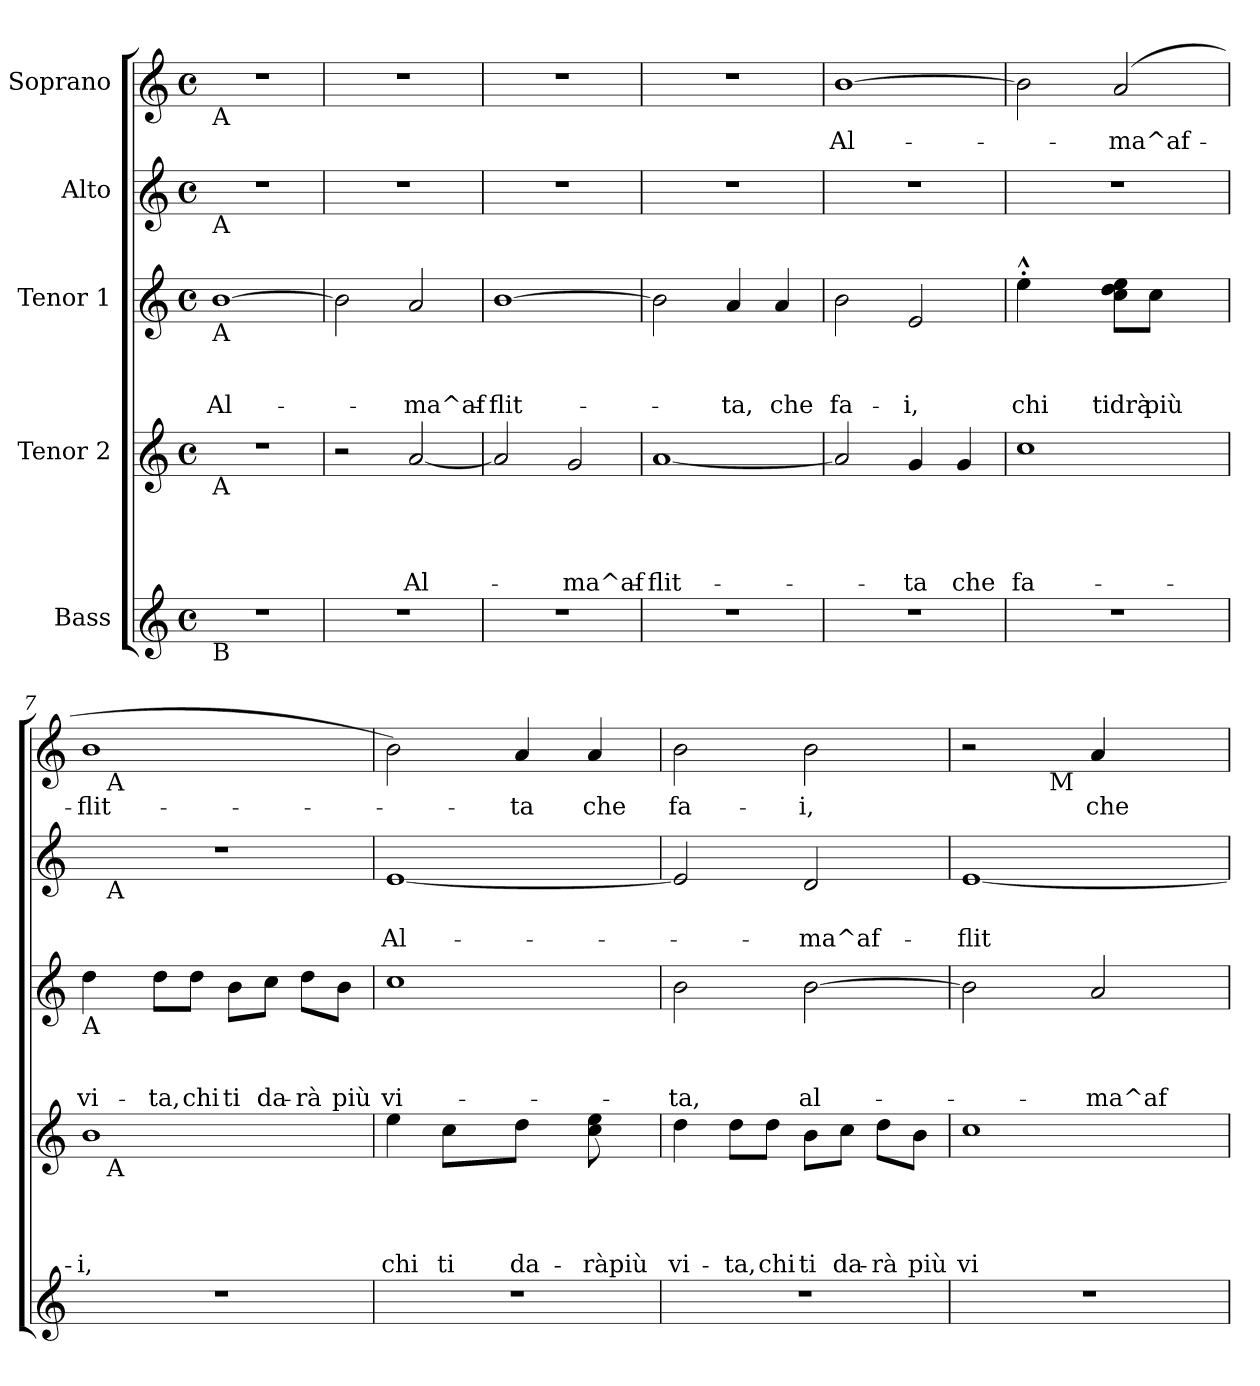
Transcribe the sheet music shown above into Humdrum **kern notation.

**kern	**kern	**text	**text	**text	**text	**kern	**text	**text	**text	**kern	**text	**text	**kern	**text
*part5	*part4	*part4	*part4	*part4	*part4	*part3	*part3	*part3	*part3	*part2	*part2	*part2	*part1	*part1
*staff5	*staff4	*staff4	*staff4	*staff4	*staff4	*staff3	*staff3	*staff3	*staff3	*staff2	*staff2	*staff2	*staff1	*staff1
*I"Bass	*I"Tenor 2	*	*	*	*	*I"Tenor 1	*	*	*	*I"Alto	*	*	*I"Soprano	*
*clefG2	*clefG2	*	*	*	*	*clefG2	*	*	*	*clefG2	*	*	*clefG2	*
*k[]	*k[]	*	*	*	*	*k[]	*	*	*	*k[]	*	*	*k[]	*
*C:	*C:	*	*	*	*	*C:	*	*	*	*C:	*	*	*C:	*
*M4/4	*M4/4	*	*	*	*	*M4/4	*	*	*	*M4/4	*	*	*M4/4	*
*met(c)	*met(c)	*	*	*	*	*met(c)	*	*	*	*met(c)	*	*	*met(c)	*
=1	=1	=1	=1	=1	=1	=1	=1	=1	=1	=1	=1	=1	=1	=1
!	!	!	!	!	!	!	!	!	!	!	!	!	!LO:TX:b:t=A	!
!	!	!	!	!	!	!	!	!	!	!LO:TX:b:t=A	!	!	!	!
!	!	!	!	!	!	!LO:TX:b:t=A	!	!	!	!	!	!	!	!
!	!LO:TX:b:t=A	!	!	!	!	!	!	!	!	!	!	!	!	!
!LO:TX:b:t=B	!	!	!	!	!	!	!	!	!	!	!	!	!	!
!	!	!	!	!	!	!	!	!	!LO:LY:b	!	!	!	!	!
1r	1r	.	.	.	.	[>1b	.	.	Al-	1r	.	.	1r	.
=2	=2	=2	=2	=2	=2	=2	=2	=2	=2	=2	=2	=2	=2	=2
1r	2r	.	.	.	.	2b\]	.	.	.	1r	.	.	1r	.
!	!	!	!	!	!LO:LY:b	!	!	!	!LO:LY:b	!	!	!	!	!
.	[<2a/	.	.	.	Al-	2a/	.	.	-ma^af-	.	.	.	.	.
=3	=3	=3	=3	=3	=3	=3	=3	=3	=3	=3	=3	=3	=3	=3
!	!	!	!	!	!	!	!	!	!LO:LY:b	!	!	!	!	!
1r	2a/]	.	.	.	.	[>1b	.	.	-flit-	1r	.	.	1r	.
!	!	!	!	!	!LO:LY:b	!	!	!	!	!	!	!	!	!
.	2g/	.	.	.	-ma^af-	.	.	.	.	.	.	.	.	.
=4	=4	=4	=4	=4	=4	=4	=4	=4	=4	=4	=4	=4	=4	=4
!	!	!	!	!	!LO:LY:b	!	!	!	!	!	!	!	!	!
1r	[<1a	.	.	.	-flit-	2b\]	.	.	.	1r	.	.	1r	.
!	!	!	!	!	!	!	!	!	!LO:LY:b	!	!	!	!	!
.	.	.	.	.	.	4a/	.	.	-ta,	.	.	.	.	.
!	!	!	!	!	!	!	!	!	!LO:LY:b	!	!	!	!	!
.	.	.	.	.	.	4a/	.	.	che	.	.	.	.	.
=5	=5	=5	=5	=5	=5	=5	=5	=5	=5	=5	=5	=5	=5	=5
!	!	!	!	!	!	!	!	!	!LO:LY:b	!	!	!	!	!LO:LY:b
1r	2a/]	.	.	.	.	2b\	.	.	fa-	1r	.	.	[>1b	Al-
!	!	!	!	!	!LO:LY:b	!	!	!	!LO:LY:b	!	!	!	!	!
.	4g/	.	.	.	-ta	2e/	.	.	-i,	.	.	.	.	.
!	!	!	!	!	!LO:LY:b	!	!	!	!	!	!	!	!	!
.	4g/	.	.	.	che	.	.	.	.	.	.	.	.	.
=6	=6	=6	=6	=6	=6	=6	=6	=6	=6	=6	=6	=6	=6	=6
!	!	!	!	!	!LO:LY:b	!	!	!	!LO:LY:b	!	!	!	!	!
1r	1cc	.	.	.	fa-	4ee^^<'<\	.	.	chi	1r	.	.	2b\]	.
.	.	.	.	.	.	4ryy	.	.	.	.	.	.	.	.
!	!	!	!	!	!	!	!	!	!LO:LY:b	!	!	!	!	!LO:LY:b
.	.	.	.	.	.	8cc\ 8dd\ 8ee\L	.	.	tidrà	.	.	.	(<2a/	-ma^af-
!	!	!	!	!	!	!	!	!	!LO:LY:b	!	!	!	!	!
.	.	.	.	.	.	8cc\J	.	.	più	.	.	.	.	.
.	.	.	.	.	.	4ryy	.	.	.	.	.	.	.	.
!!LO:LB:g=z
=7	=7	=7	=7	=7	=7	=7	=7	=7	=7	=7	=7	=7	=7	=7
!	!	!	!	!	!	!LO:TX:b:t=A	!	!	!	!	!	!	!	!
!	!	!	!	!	!LO:LY:b	!	!	!	!LO:LY:b	!	!	!	!	!LO:LY:b
*	*^	*	*	*	*	*	*	*	*	*^	*	*	*^	*
1r	1b	16ryy	.	.	.	-i,	4dd\	.	.	vi-	1r	16ryy	.	.	1b	16ryy	-flit-
!	!	!	!	!	!	!	!	!	!	!	!	!	!	!	!	!LO:TX:b:t=A	!
!	!	!	!	!	!	!	!	!	!	!	!	!LO:TX:b:t=A	!	!	!	!	!
!	!	!LO:TX:b:t=A	!	!	!	!	!	!	!	!	!	!	!	!	!	!	!
.	.	2...ryy	.	.	.	.	.	.	.	.	.	2...ryy	.	.	.	2...ryy	.
!	!	!	!	!	!	!	!	!	!	!LO:LY:b	!	!	!	!	!	!	!
.	.	.	.	.	.	.	8dd\L	.	.	-ta,	.	.	.	.	.	.	.
!	!	!	!	!	!	!	!	!	!	!LO:LY:b	!	!	!	!	!	!	!
.	.	.	.	.	.	.	8dd\J	.	.	chi	.	.	.	.	.	.	.
!	!	!	!	!	!	!	!	!	!	!LO:LY:b	!	!	!	!	!	!	!
.	.	.	.	.	.	.	8b\L	.	.	ti	.	.	.	.	.	.	.
!	!	!	!	!	!	!	!	!	!	!LO:LY:b	!	!	!	!	!	!	!
.	.	.	.	.	.	.	8cc\J	.	.	da-	.	.	.	.	.	.	.
!	!	!	!	!	!	!	!	!	!	!LO:LY:b	!	!	!	!	!	!	!
.	.	.	.	.	.	.	8dd\L	.	.	-rà	.	.	.	.	.	.	.
!	!	!	!	!	!	!	!	!	!	!LO:LY:b	!	!	!	!	!	!	!
.	.	.	.	.	.	.	8b\J	.	.	più	.	.	.	.	.	.	.
=8	=8	=8	=8	=8	=8	=8	=8	=8	=8	=8	=8	=8	=8	=8	=8	=8	=8
!	!LO:TX:b:t=M	!	!	!	!	!	!	!	!	!	!	!	!	!	!	!	!
!	!	!	!	!	!	!LO:LY:b	!	!	!	!LO:LY:b	!	!	!	!LO:LY:b	!	!	!
*	*	*	*	*	*	*	*	*	*	*	*v	*v	*	*	*	*	*
*	*v	*v	*	*	*	*	*	*	*	*	*	*	*	*v	*v	*
1r	4ee\	.	.	.	chi	1cc	.	.	vi-	[<1e	.	Al-	2b\)	.
!	!	!	!	!	!LO:LY:b	!	!	!	!	!	!	!	!	!
.	8cc\L	.	.	.	ti	.	.	.	.	.	.	.	.	.
.	8ryy	.	.	.	.	.	.	.	.	.	.	.	.	.
!	!	!	!	!	!LO:LY:b	!	!	!	!	!	!	!	!	!LO:LY:b
.	8dd\J	.	.	.	da-	.	.	.	.	.	.	.	4a/	-ta
.	8ryy	.	.	.	.	.	.	.	.	.	.	.	.	.
!	!	!	!	!	!LO:LY:b	!	!	!	!	!	!	!	!	!LO:LY:b
.	8cc\ 8ee\	.	.	.	-ràpiù	.	.	.	.	.	.	.	4a/	che
.	8ryy	.	.	.	.	.	.	.	.	.	.	.	.	.
=9	=9	=9	=9	=9	=9	=9	=9	=9	=9	=9	=9	=9	=9	=9
!	!	!	!	!	!LO:LY:b	!	!	!	!LO:LY:b	!	!	!	!	!LO:LY:b
1r	4dd\	.	.	.	vi-	2b\	.	.	-ta,	2e/]	.	.	2b\	fa-
!	!	!	!	!	!LO:LY:b	!	!	!	!	!	!	!	!	!
.	8dd\L	.	.	.	-ta,	.	.	.	.	.	.	.	.	.
!	!	!	!	!	!LO:LY:b	!	!	!	!	!	!	!	!	!
.	8dd\J	.	.	.	chi	.	.	.	.	.	.	.	.	.
!	!	!	!	!	!LO:LY:b	!	!	!	!LO:LY:b	!	!	!LO:LY:b	!	!LO:LY:b
.	8b\L	.	.	.	ti	[>2b\	.	.	al-	2d/	.	-ma^af-	2b\	-i,
!	!	!	!	!	!LO:LY:b	!	!	!	!	!	!	!	!	!
.	8cc\J	.	.	.	da-	.	.	.	.	.	.	.	.	.
!	!	!	!	!	!LO:LY:b	!	!	!	!	!	!	!	!	!
.	8dd\L	.	.	.	-rà	.	.	.	.	.	.	.	.	.
!	!	!	!	!	!LO:LY:b	!	!	!	!	!	!	!	!	!
.	8b\J	.	.	.	più	.	.	.	.	.	.	.	.	.
=10	=10	=10	=10	=10	=10	=10	=10	=10	=10	=10	=10	=10	=10	=10
!	!	!	!	!	!LO:LY:b	!	!	!	!	!	!	!LO:LY:b	!	!
*	*	*	*	*	*	*	*	*	*	*	*	*	*^	*
1r	1cc	.	.	.	vi-	2b\]	.	.	.	[<1e	.	-flit-	2r	4ryy	.
.	.	.	.	.	.	.	.	.	.	.	.	.	.	16.ryy	.
!	!	!	!	!	!	!	!	!	!	!	!	!	!	!LO:TX:b:t=M	!
.	.	.	.	.	.	.	.	.	.	.	.	.	.	2ryy	.
!	!	!	!	!	!	!	!	!	!LO:LY:b	!	!	!	!	!	!LO:LY:b
.	.	.	.	.	.	2a/	.	.	-ma^af-	.	.	.	4a/	.	che
.	.	.	.	.	.	.	.	.	.	.	.	.	4ryy	.	.
.	.	.	.	.	.	.	.	.	.	.	.	.	.	8ryy	.
.	.	.	.	.	.	.	.	.	.	.	.	.	.	32ryy	.
*	*	*	*	*	*	*	*	*	*	*	*	*	*v	*v	*
=	=	=	=	=	=	=	=	=	=	=	=	=	=	=
*-	*-	*-	*-	*-	*-	*-	*-	*-	*-	*-	*-	*-	*-	*-
